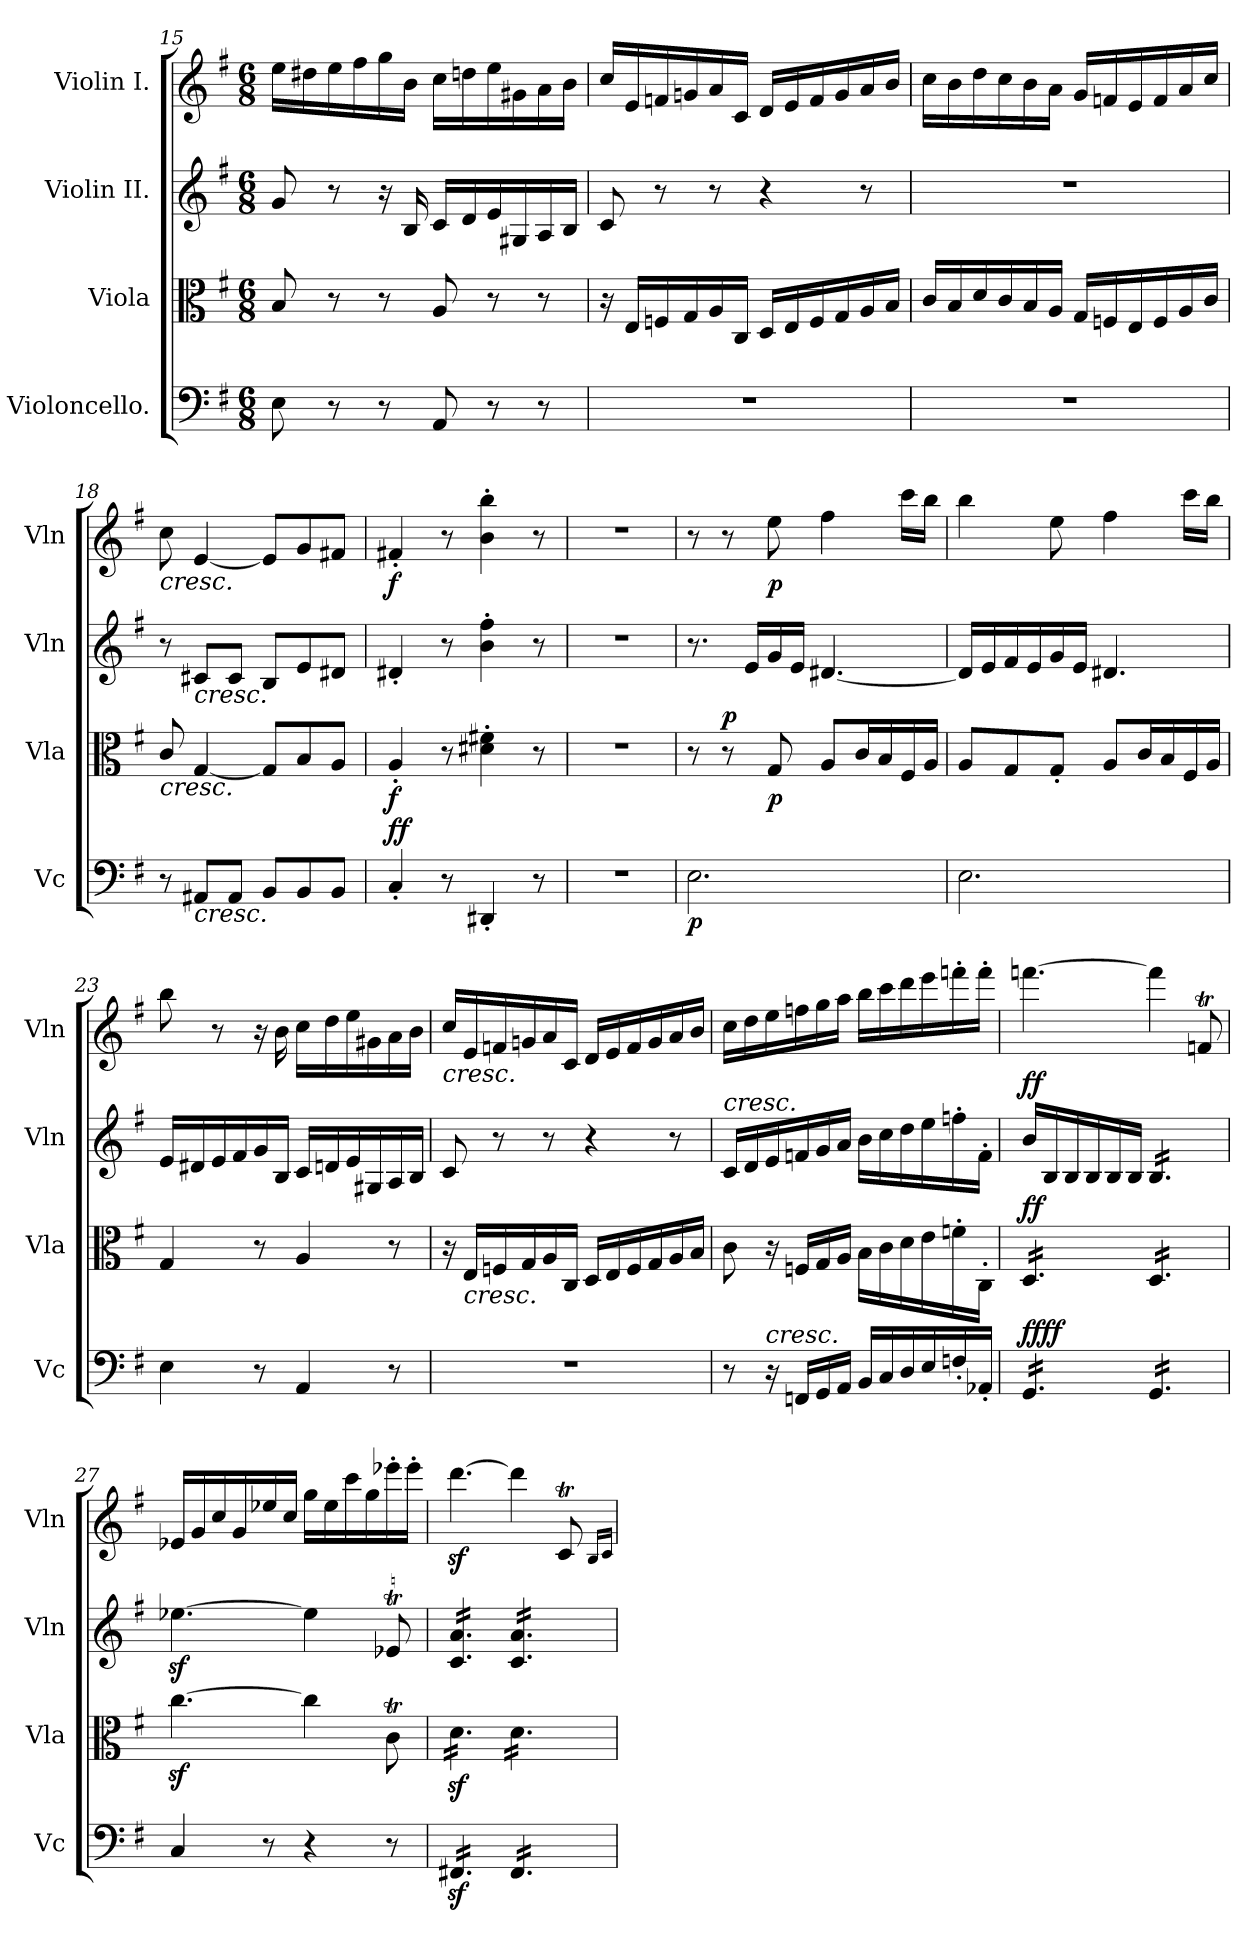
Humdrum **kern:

**kern	**dynam	**kern	**dynam	**kern	**dynam	**kern	**dynam
*part4	*part4	*part3	*part3	*part2	*part2	*part1	*part1
*staff4	*staff4	*staff3	*staff3	*staff2	*staff2	*staff1	*staff1
*I"Violoncello.	*	*I"Viola	*	*I"Violin II.	*	*I"Violin I.	*
*I'Vc	*	*I'Vla	*	*I'Vln	*	*I'Vln	*
*clefF4	*	*clefC3	*	*clefG2	*	*clefG2	*
*k[f#]	*	*k[f#]	*	*k[f#]	*	*k[f#]	*
*M6/8	*	*M6/8	*	*M6/8	*	*M6/8	*
=15	=15	=15	=15	=15	=15	=15	=15
8E\	.	8B/	.	8g/	.	16ee\LL	.
.	.	.	.	.	.	16dd#X\	.
8r	.	8r	.	8r	.	16ee\	.
.	.	.	.	.	.	16ff#\	.
8r	.	8r	.	16r	.	16gg\	.
.	.	.	.	16B/	.	16b\JJ	.
8AA/	.	8A/	.	16c/LL	.	16cc\LL	.
.	.	.	.	16d/	.	16ddn\	.
8r	.	8r	.	16e/	.	16ee\	.
.	.	.	.	16G#X/	.	16g#X\	.
8r	.	8r	.	16A/	.	16a\	.
.	.	.	.	16B/JJ	.	16b\JJ	.
=16	=16	=16	=16	=16	=16	=16	=16
2.r	.	16r	.	8c/	.	16cc/LL	.
.	.	16E/LL	.	.	.	16e/	.
.	.	16Fn/	.	8r	.	16fn/	.
.	.	16G/	.	.	.	16gn/	.
.	.	16A/	.	8r	.	16a/	.
.	.	16C/JJ	.	.	.	16c/JJ	.
.	.	16D/LL	.	4r	.	16d/LL	.
.	.	16E/	.	.	.	16e/	.
.	.	16F/	.	.	.	16f/	.
.	.	16G/	.	.	.	16g/	.
.	.	16A/	.	8r	.	16a/	.
.	.	16B/JJ	.	.	.	16b/JJ	.
!!LO:LB:g=z
=17	=17	=17	=17	=17	=17	=17	=17
2.r	.	16c/LL	.	2.r	.	16cc\LL	.
.	.	16B/	.	.	.	16b\	.
.	.	16d/	.	.	.	16dd\	.
.	.	16c/	.	.	.	16cc\	.
.	.	16B/	.	.	.	16b\	.
.	.	16A/JJ	.	.	.	16a\JJ	.
.	.	16G/LL	.	.	.	16g/LL	.
.	.	16Fn/	.	.	.	16fn/	.
.	.	16E/	.	.	.	16e/	.
.	.	16F/	.	.	.	16f/	.
.	.	16A/	.	.	.	16a/	.
.	.	16c/JJ	.	.	.	16cc/JJ	.
=18	=18	=18	=18	=18	=18	=18	=18
!	!	!	!	!	!	!LO:TX:b:i:t=cresc.	!
!	!	!LO:TX:b:i:t=cresc.	!	!	!	!	!
8r	.	8c/	.	8r	.	8cc\	.
!	!	!	!	!LO:TX:b:i:t=cresc.	!	!	!
!LO:TX:b:i:t=cresc.	!	!	!	!	!	!	!
8AA#X/L	.	[4G/	.	8c#X/L	.	[4e/	.
8AA#/J	.	.	.	8c#/J	.	.	.
8BB/L	.	8G/L]	.	8B/L	.	8e/L]	.
8BB/	.	8B/	.	8e/	.	8g/	.
8BB/J	.	8A/J	.	8d#X/J	.	8f#X/J	.
=19	=19	=19	=19	=19	=19	=19	=19
!	!LO:DY:b	!	!	!	!	!	!
!	!LO:DY:n=1:a	!	!LO:DY:b	!	!	!	!LO:DY:b
4C'/	f f	4A'/	f	4d#X'/	.	4f#X'/	f
8r	.	8r	.	8r	.	8r	.
4DD#X'/	.	4d#X\' 4f#X\'	.	4b\' 4ff#\'	.	4b\' 4bb\'	.
8r	.	8r	.	8r	.	8r	.
=20	=20	=20	=20	=20	=20	=20	=20
2.r	.	2.r	.	2.r	.	2.r	.
!!LO:LB:g=z
=21	=21	=21	=21	=21	=21	=21	=21
!	!LO:DY:b	!	!	!	!	!	!
2.E\	p	8r	.	8.r	.	8r	.
!	!	!	!LO:DY:a	!	!	!	!
.	.	8r	p	.	.	8r	.
.	.	.	.	16e/LL	.	.	.
!	!	!	!LO:DY:b	!	!	!	!LO:DY:b
.	.	8G/	p	16g/	.	8ee\	p
.	.	.	.	16e/JJ	.	.	.
.	.	8A/L	.	[4.d#X/	.	4ff#\	.
.	.	16c/L	.	.	.	.	.
.	.	16B/	.	.	.	.	.
.	.	16F#/	.	.	.	16ccc\LL	.
.	.	16A/JJ	.	.	.	16bb\JJ	.
=22	=22	=22	=22	=22	=22	=22	=22
2.E\	.	8A/L	.	16d#/LL]	.	4bb\	.
.	.	.	.	16e/	.	.	.
.	.	8G/	.	16f#/	.	.	.
.	.	.	.	16e/	.	.	.
.	.	8G'/J	.	16g/	.	8ee\	.
.	.	.	.	16e/JJ	.	.	.
.	.	8A/L	.	4.d#X/	.	4ff#\	.
.	.	16c/L	.	.	.	.	.
.	.	16B/	.	.	.	.	.
.	.	16F#/	.	.	.	16ccc\LL	.
.	.	16A/JJ	.	.	.	16bb\JJ	.
=23	=23	=23	=23	=23	=23	=23	=23
4E\	.	4G/	.	16e/LL	.	8bb\	.
.	.	.	.	16d#X/	.	.	.
.	.	.	.	16e/	.	8r	.
.	.	.	.	16f#/	.	.	.
8r	.	8r	.	16g/	.	16r	.
.	.	.	.	16B/JJ	.	16b\	.
4AA/	.	4A/	.	16c/LL	.	16cc\LL	.
.	.	.	.	16dn/	.	16dd\	.
.	.	.	.	16e/	.	16ee\	.
.	.	.	.	16G#X/	.	16g#X\	.
8r	.	8r	.	16A/	.	16a\	.
.	.	.	.	16B/JJ	.	16b\JJ	.
!!LO:PB:g=z
=24	=24	=24	=24	=24	=24	=24	=24
!	!	!	!	!	!	!LO:TX:b:i:t=cresc.	!
2.r	.	16r	.	8c/	.	16cc/LL	.
!	!	!LO:TX:b:i:t=cresc.	!	!	!	!	!
.	.	16E/LL	.	.	.	16e/	.
.	.	16Fn/	.	8r	.	16fn/	.
.	.	16G/	.	.	.	16gn/	.
.	.	16A/	.	8r	.	16a/	.
.	.	16C/JJ	.	.	.	16c/JJ	.
.	.	16D/LL	.	4r	.	16d/LL	.
.	.	16E/	.	.	.	16e/	.
.	.	16F/	.	.	.	16f/	.
.	.	16G/	.	.	.	16g/	.
.	.	16A/	.	8r	.	16a/	.
.	.	16B/JJ	.	.	.	16b/JJ	.
=25	=25	=25	=25	=25	=25	=25	=25
!	!	!	!	!LO:TX:a:i:t=cresc.	!	!	!
8r	.	8c\	.	16c/LL	.	16cc\LL	.
.	.	.	.	16d/	.	16dd\	.
!LO:TX:a:i:t=cresc.	!	!	!	!	!	!	!
16r	.	16r	.	16e/	.	16ee\	.
16FFn/LL	.	16Fn/LL	.	16fn/	.	16ffn\	.
16GG/	.	16G/	.	16g/	.	16gg\	.
16AA/JJ	.	16A/JJ	.	16a/JJ	.	16aa\JJ	.
16BB/LL	.	16B\LL	.	16b\LL	.	16bb\LL	.
16C/	.	16c\	.	16cc\	.	16ccc\	.
16D/	.	16d\	.	16dd\	.	16ddd\	.
16E/	.	16e\	.	16ee\	.	16eee\	.
16Fn'/	.	16fn'\	.	16ffn'\	.	16fffn'\	.
16AA-X'/JJ	.	16C'\JJ	.	16f'\JJ	.	16fff'\JJ	.
=26	=26	=26	=26	=26	=26	=26	=26
!	!LO:DY:b	!	!	!	!	!	!
!	!LO:DY:n=1:a	!	!LO:DY:a	!	!LO:DY:a	!	!
*tremolo	*	*	*	*	*	*	*
*	*	*tremolo	*	*	*	*	*
16GG/LL	ff ff	16D/LL	ff	16b/LL	ff	[4.fffn\	.
16GG/	.	16D/	.	16B/	.	.	.
16GG/	.	16D/	.	16B/	.	.	.
16GG/	.	16D/	.	16B/	.	.	.
16GG/	.	16D/	.	16B/	.	.	.
16GG/JJ	.	16D/JJ	.	16B/JJ	.	.	.
*	*	*	*	*tremolo	*	*	*
16GG/LL	.	16D/LL	.	16B/LL	.	4fff\]	.
16GG/	.	16D/	.	16B/	.	.	.
16GG/	.	16D/	.	16B/	.	.	.
16GG/	.	16D/	.	16B/	.	.	.
16GG/	.	16D/	.	16B/	.	8fnT/	.
16GG/JJ	.	16D/JJ	.	16B/JJ	.	.	.
*	*	*	*	*Xtremolo	*	*	*
*	*	*Xtremolo	*	*	*	*	*
*Xtremolo	*	*	*	*	*	*	*
!!LO:LB:g=z
=27	=27	=27	=27	=27	=27	=27	=27
4C/	.	[4.ccz<\	.	[4.ee-Xz<\	.	16e-X/LL	.
.	.	.	.	.	.	16g/	.
.	.	.	.	.	.	16cc/	.
.	.	.	.	.	.	16g/	.
8r	.	.	.	.	.	16ee-X/	.
.	.	.	.	.	.	16cc/JJ	.
4r	.	4cc\]	.	4ee-\]	.	16gg\LL	.
.	.	.	.	.	.	16ee-\	.
.	.	.	.	.	.	16ccc\	.
.	.	.	.	.	.	16gg\	.
8r	.	8cT\	.	8e-XT/	.	16eee-X'\	.
.	.	.	.	.	.	16eee-'\JJ	.
=28	=28	=28	=28	=28	=28	=28	=28
*tremolo	*	*	*	*	*	*	*
*	*	*tremolo	*	*	*	*	*
*	*	*	*	*tremolo	*	*	*
16FF#Xz>/LL	.	16dz>\LL	.	16c/ 16a/LL	.	[4.dddz<\	.
16FF#Xz>/	.	16dz>\	.	16c/ 16a/	.	.	.
16FF#Xz>/	.	16dz>\	.	16c/ 16a/	.	.	.
16FF#Xz>/	.	16dz>\	.	16c/ 16a/	.	.	.
16FF#Xz>/	.	16dz>\	.	16c/ 16a/	.	.	.
16FF#Xz>/JJ	.	16dz>\JJ	.	16c/ 16a/JJ	.	.	.
16FF#/LL	.	16d\LL	.	16c/ 16a/LL	.	4ddd\]	.
16FF#/	.	16d\	.	16c/ 16a/	.	.	.
16FF#/	.	16d\	.	16c/ 16a/	.	.	.
16FF#/	.	16d\	.	16c/ 16a/	.	.	.
16FF#/	.	16d\	.	16c/ 16a/	.	8cT/	.
16FF#/JJ	.	16d\JJ	.	16c/ 16a/JJ	.	.	.
*	*	*	*	*Xtremolo	*	*	*
*	*	*Xtremolo	*	*	*	*	*
*Xtremolo	*	*	*	*	*	*	*
.	.	.	.	.	.	16qB/LL	.
.	.	.	.	.	.	16qc/JJ	.
=	=	=	=	=	=	=	=
*-	*-	*-	*-	*-	*-	*-	*-
